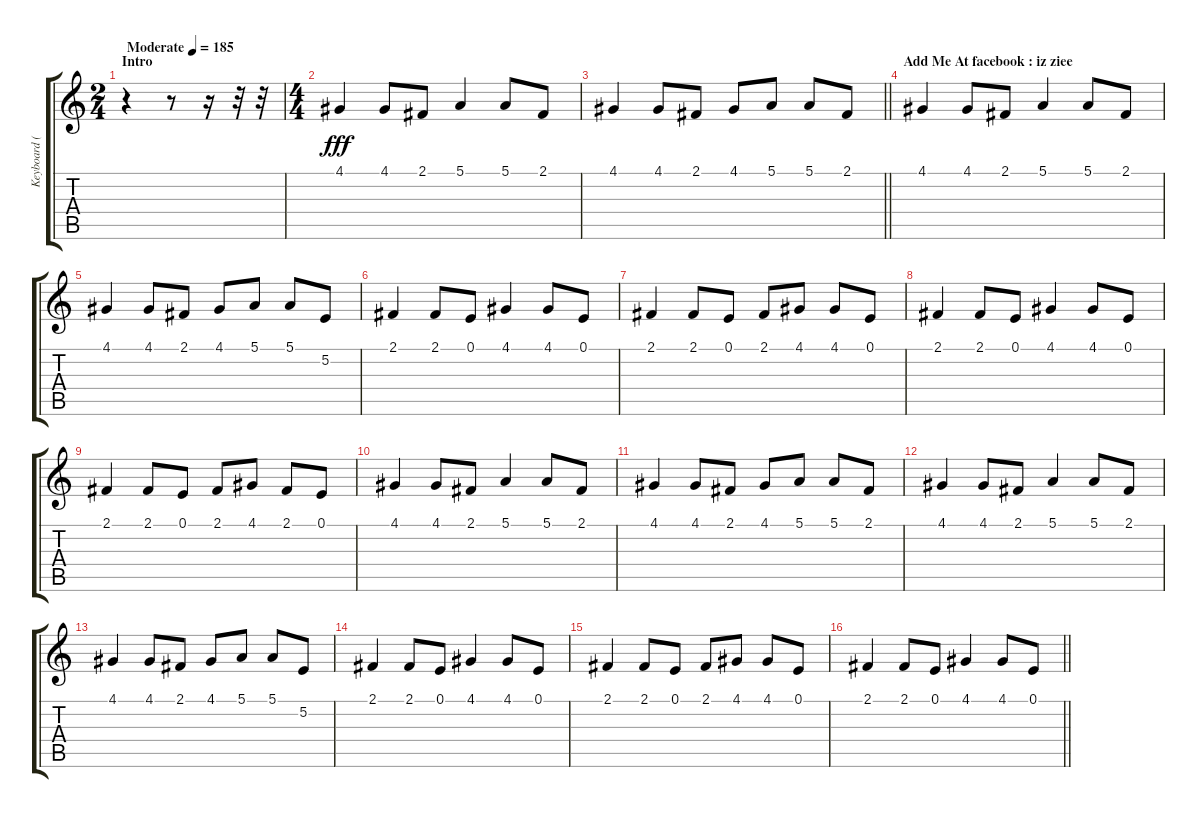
\track ("Keyboard (Ovie)" "Keyboard (") {instrument acousticgrandpiano}
\staff {score tabs}
\tuning (E4 B3 G3 D3 A2 E2) {hide}
\ts (2 4)
\section ("" "Intro")
\tempo (185 "Moderate")
\clef g2
\ks c
r.4{dy fff instrument acousticgrandpiano} r.8 r.16 r.32 r.32 |
\ts (4 4)
4.1.4 4.1.8 2.1.8 5.1.4 5.1.8 2.1.8 |
\barLineRight lightlight
4.1.4 4.1.8 2.1.8 4.1.8 5.1.8 5.1.8 2.1.8 |
\section ("" "Add Me At facebook : iz ziee")
4.1.4 4.1.8 2.1.8 5.1.4 5.1.8 2.1.8 |
4.1.4 4.1.8 2.1.8 4.1.8 5.1.8 5.1.8 5.2.8 |
2.1.4 2.1.8 0.1.8 4.1.4 4.1.8 0.1.8 |
2.1.4 2.1.8 0.1.8 2.1.8 4.1.8 4.1.8 0.1.8 |
2.1.4 2.1.8 0.1.8 4.1.4 4.1.8 0.1.8 |
2.1.4 2.1.8 0.1.8 2.1.8 4.1.8 2.1.8 0.1.8 |
4.1.4 4.1.8 2.1.8 5.1.4 5.1.8 2.1.8 |
4.1.4 4.1.8 2.1.8 4.1.8 5.1.8 5.1.8 2.1.8 |
4.1.4 4.1.8 2.1.8 5.1.4 5.1.8 2.1.8 |
4.1.4 4.1.8 2.1.8 4.1.8 5.1.8 5.1.8 5.2.8 |
2.1.4 2.1.8 0.1.8 4.1.4 4.1.8 0.1.8 |
2.1.4 2.1.8 0.1.8 2.1.8 4.1.8 4.1.8 0.1.8 |
\barLineRight lightlight
2.1.4 2.1.8 0.1.8 4.1.4 4.1.8 0.1.8
